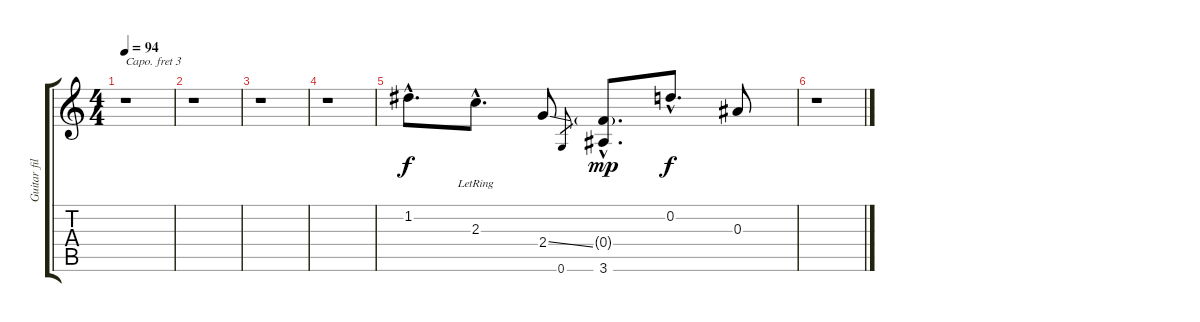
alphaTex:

\track ("Guitar fills" "Guitar fil") {instrument acousticguitarsteel}
\staff {score tabs}
\capo 3
\tuning (E4 B3 G3 D3 A2 E2) {hide}
\ts (4 4)
\tempo 94
\clef g2
\ks c
r.1{dy f} |
r.1 |
r.1 |
r.1 |
1.2{hac}.8{d volume 1} 2.3{hac lr}.8{d} 2.4{ss}.8 0.6.8{gr} (0.4{g hac} 3.6{hac}).8{d dy mp} 0.2{hac}.8{d dy f} 0.3.8 |
r.1
